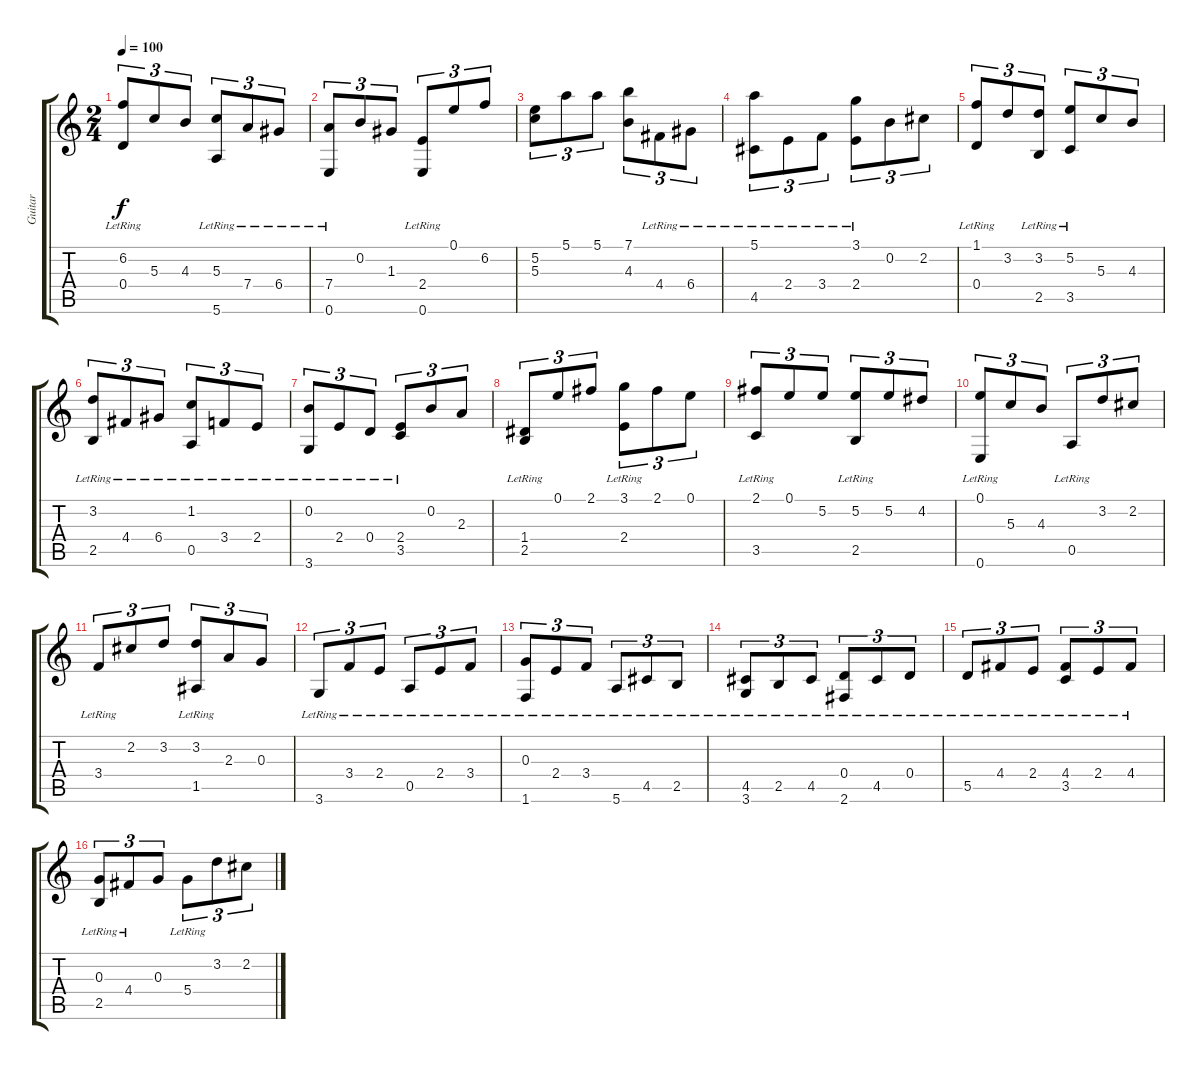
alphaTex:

\track ("Guitar" "Guitar") {instrument acousticguitarnylon}
\staff {score tabs}
\tuning (E4 B3 G3 D3 A2 E2) {hide}
\ts (2 4)
\tempo 100
\clef g2
\ks c
(6.2 0.4{lr}).8{tu (3 2) dy f} 5.3.8{tu (3 2)} 4.3.8{tu (3 2)} (5.3 5.6{lr}).8{tu (3 2)} 7.4{lr}.8{tu (3 2)} 6.4{lr}.8{tu (3 2)} |
(7.4{lr} 0.6{lr}).8{tu (3 2)} 0.2.8{tu (3 2)} 1.3.8{tu (3 2)} (2.4{lr} 0.6{lr}).8{tu (3 2)} 0.1.8{tu (3 2)} 6.2.8{tu (3 2)} |
(5.2 5.3).8{tu (3 2)} 5.1.8{tu (3 2)} 5.1.8{tu (3 2)} (7.1 4.3).8{tu (3 2)} 4.4{lr}.8{tu (3 2)} 6.4{lr}.8{tu (3 2)} |
(5.1 4.5{lr}).8{tu (3 2)} 2.4{lr}.8{tu (3 2)} 3.4{lr}.8{tu (3 2)} (3.1 2.4{lr}).8{tu (3 2)} 0.2.8{tu (3 2)} 2.2.8{tu (3 2)} |
(1.1 0.4{lr}).8{tu (3 2)} 3.2.8{tu (3 2)} (3.2 2.5{lr}).8{tu (3 2)} (5.2 3.5{lr}).8{tu (3 2)} 5.3.8{tu (3 2)} 4.3.8{tu (3 2)} |
(3.2 2.5{lr}).8{tu (3 2)} 4.4{lr}.8{tu (3 2)} 6.4{lr}.8{tu (3 2)} (1.2 0.5{lr}).8{tu (3 2)} 3.4{lr}.8{tu (3 2)} 2.4{lr}.8{tu (3 2)} |
(0.2 3.6{lr}).8{tu (3 2)} 2.4{lr}.8{tu (3 2)} 0.4{lr}.8{tu (3 2)} (2.4{lr} 3.5{lr}).8{tu (3 2)} 0.2.8{tu (3 2)} 2.3.8{tu (3 2)} |
(1.4{lr} 2.5{lr}).8{tu (3 2)} 0.1.8{tu (3 2)} 2.1.8{tu (3 2)} (3.1 2.4{lr}).8{tu (3 2)} 2.1.8{tu (3 2)} 0.1.8{tu (3 2)} |
(2.1 3.5{lr}).8{tu (3 2)} 0.1.8{tu (3 2)} 5.2.8{tu (3 2)} (5.2 2.5{lr}).8{tu (3 2)} 5.2.8{tu (3 2)} 4.2.8{tu (3 2)} |
(0.1 0.6{lr}).8{tu (3 2)} 5.3.8{tu (3 2)} 4.3.8{tu (3 2)} 0.5{lr}.8{tu (3 2)} 3.2.8{tu (3 2)} 2.2.8{tu (3 2)} |
3.4{lr}.8{tu (3 2)} 2.2.8{tu (3 2)} 3.2.8{tu (3 2)} (3.2 1.5{lr}).8{tu (3 2)} 2.3.8{tu (3 2)} 0.3.8{tu (3 2)} |
3.6{lr}.8{tu (3 2)} 3.4{lr}.8{tu (3 2)} 2.4{lr}.8{tu (3 2)} 0.5{lr}.8{tu (3 2)} 2.4{lr}.8{tu (3 2)} 3.4{lr}.8{tu (3 2)} |
(0.3 1.6{lr}).8{tu (3 2)} 2.4{lr}.8{tu (3 2)} 3.4{lr}.8{tu (3 2)} 5.6{lr}.8{tu (3 2)} 4.5{lr}.8{tu (3 2)} 2.5{lr}.8{tu (3 2)} |
(4.5{lr} 3.6{lr}).8{tu (3 2)} 2.5{lr}.8{tu (3 2)} 4.5{lr}.8{tu (3 2)} (0.4{lr} 2.6{lr}).8{tu (3 2)} 4.5{lr}.8{tu (3 2)} 0.4{lr}.8{tu (3 2)} |
5.5{lr}.8{tu (3 2)} 4.4{lr}.8{tu (3 2)} 2.4{lr}.8{tu (3 2)} (4.4{lr} 3.5{lr}).8{tu (3 2)} 2.4{lr}.8{tu (3 2)} 4.4{lr}.8{tu (3 2)} |
(0.3 2.5{lr}).8{tu (3 2)} 4.4{lr}.8{tu (3 2)} 0.3.8{tu (3 2)} 5.4{lr}.8{tu (3 2)} 3.2.8{tu (3 2)} 2.2.8{tu (3 2)}
